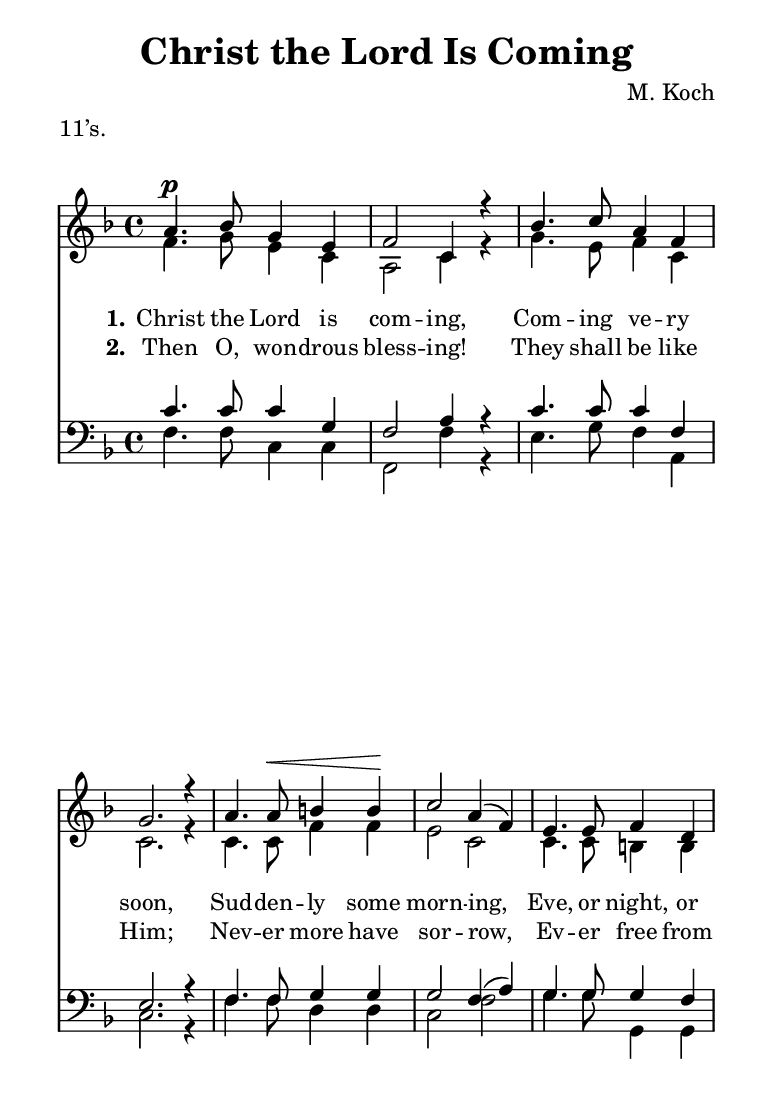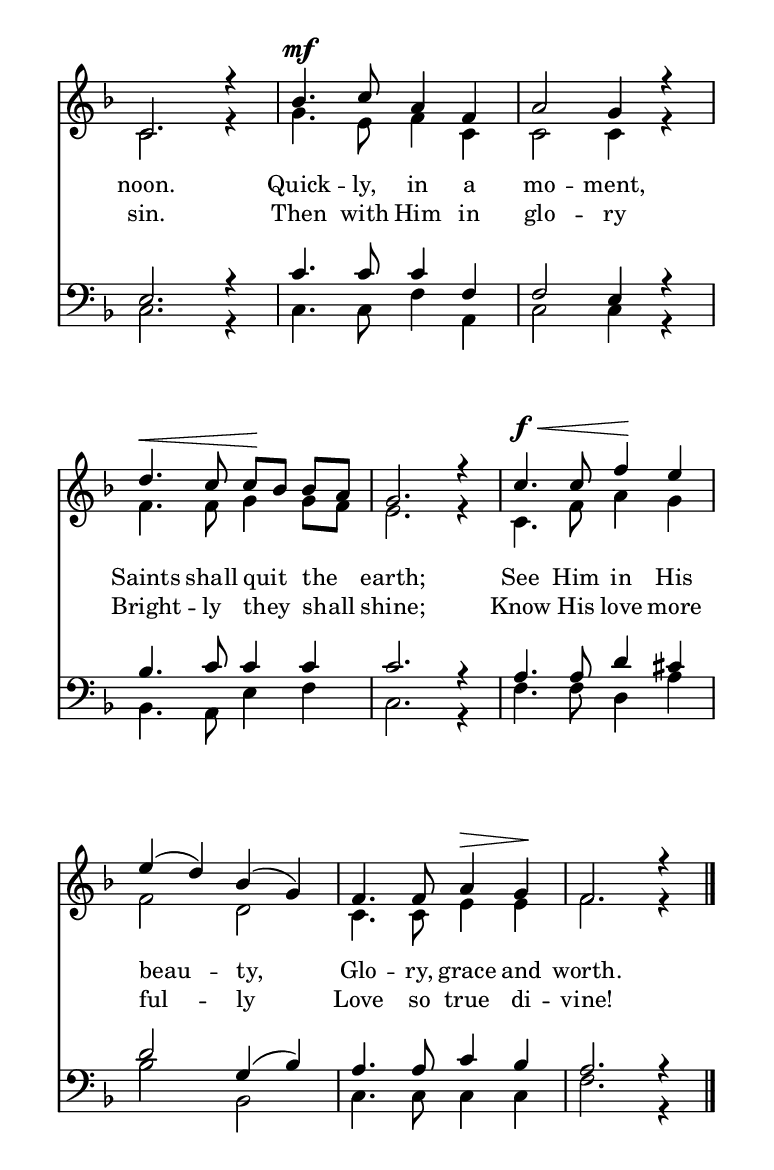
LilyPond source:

\include "common/global.ily"
\paper {
  \include "common/paper.ily"
  system-count = #(cond (is-eogsized 4) (#t #f))
}

\header{
  hymnnumber = "157"
  title = "Christ the Lord Is Coming"
  tunename = ""
  meter = "11’s."
  %poet = ""
  composer = "M. Koch"
  %copyright = ""
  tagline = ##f
}

global = {
  \include "common/overrides.ily"
  \time 4/4
  \override Score.MetronomeMark.transparent = ##t % hide all fermata changes too
  \tempo 4=80
  \key f \major
  \autoBeamOff
}

notesSoprano = {
\global
\relative c'' {

  a4.^\p bes8 g4 e | f2 c4 r4 |
  bes'4. c8 a4 f | g2. r4 |
  a4. a8^\< b4 b\! | c2 a4( f) |
  e4. e8 f4 d | c2. r4 |

  bes'4.^\mf c8 a4 f | a2 g4 r4 |
  d'4.^\< c8 c8\![ bes] bes[ a] | g2. r4 |
  c4.^\f^\< c8 f4\! e | e( d) bes( g) |
  f4. f8 a4^\> g\! | f2. r4 |

  \bar "|."

}
}

notesAlto = {
\global
\relative e' {

  f4. g8 e4 c | a2 c4 r4 |
  g'4. e8 f4 c | c2. r4 |
  c4. c8 f4 f | e2 c |
  c4. c8 b4 b | c2. r4 |

  g'4. e8 f4 c | c2 c4 r4 |
  f4. f8 g4 g8[ f] | e2. r4 |
  c4. f8 a4 g | f2 d |
  c4. c8 e4 e | f2. r4 |

}
}

notesTenor = {
\global
\relative a {

  c4. c8 c4 g | f2 a4 r4 |
  c4. c8 c4 f, | e2. r4 |
  f4. f8 g4 g | g2 f4( a) |
  g4. g8 g4 f | e2. r4 |

  c'4. c8 c4 f, | f2 e4 r4 |
  bes'4. c8 c4 c | c2. r4 |
  a4. a8 d4 cis | d2 g,4( bes) |
  a4. a8 c4 bes | a2. r4 |

}
}

notesBass = {
\global
\relative f {

  f4. f8 c4 c | f,2 f'4 r4 |
  e4. g8 f4 a, | c2. r4 |
  f4. f8 d4 d | c2 f |
  g4. g8 g,4 g | c2. r4 |

  c4. c8 f4 a, | c2 c4 r4 |
  bes4. a8 e'4 f | c2. r4 |
  f4. f8 d4 a' | bes2 bes, |
  c4. c8 c4 c | f2. r4 |

}
}

wordsA = \lyricmode {
\set stanza = "1."

Christ the Lord is com -- ing,
Com -- ing ve -- ry soon,
Sud -- den -- ly some morn -- ing,
Eve, or night, or noon.
Quick -- ly, in a mo -- ment,
Saints shall quit the earth;
See Him in His beau -- ty,
Glo -- ry, grace and worth.

}

wordsB = \lyricmode {
\set stanza = "2."

Then O, won -- drous bless -- ing!
They shall be like Him;
Nev -- er more have sor -- row,
Ev -- er free from sin.
Then with Him in glo -- ry
Bright -- ly they shall shine;
Know His love more ful -- ly
Love so true di -- vine!

}

\score {
  \context ChoirStaff <<
    \context Staff = upper <<
      \set ChoirStaff.systemStartDelimiter = #'SystemStartBar
      \context Voice  = sopranos { \voiceOne << \notesSoprano >> }
      \context Voice  = altos { \voiceTwo << \notesAlto >> }
      \context Lyrics = one   \lyricsto sopranos \wordsA
      \context Lyrics = two   \lyricsto sopranos \wordsB
    >>
    \context Staff = men <<
      \clef bass
      \context Voice  = tenors { \voiceOne << \notesTenor >> }
      \context Voice  = basses { \voiceTwo << \notesBass >> }
    >>
  >>
  \layout {
    \include "common/layout.ily"
  }
  \midi{
    \include "common/midi.ily"
  }
}

\version "2.19.49"  % necessary for upgrading to future LilyPond versions.

% vi:set et ts=2 sw=2 ai nocindent syntax=lilypond:
